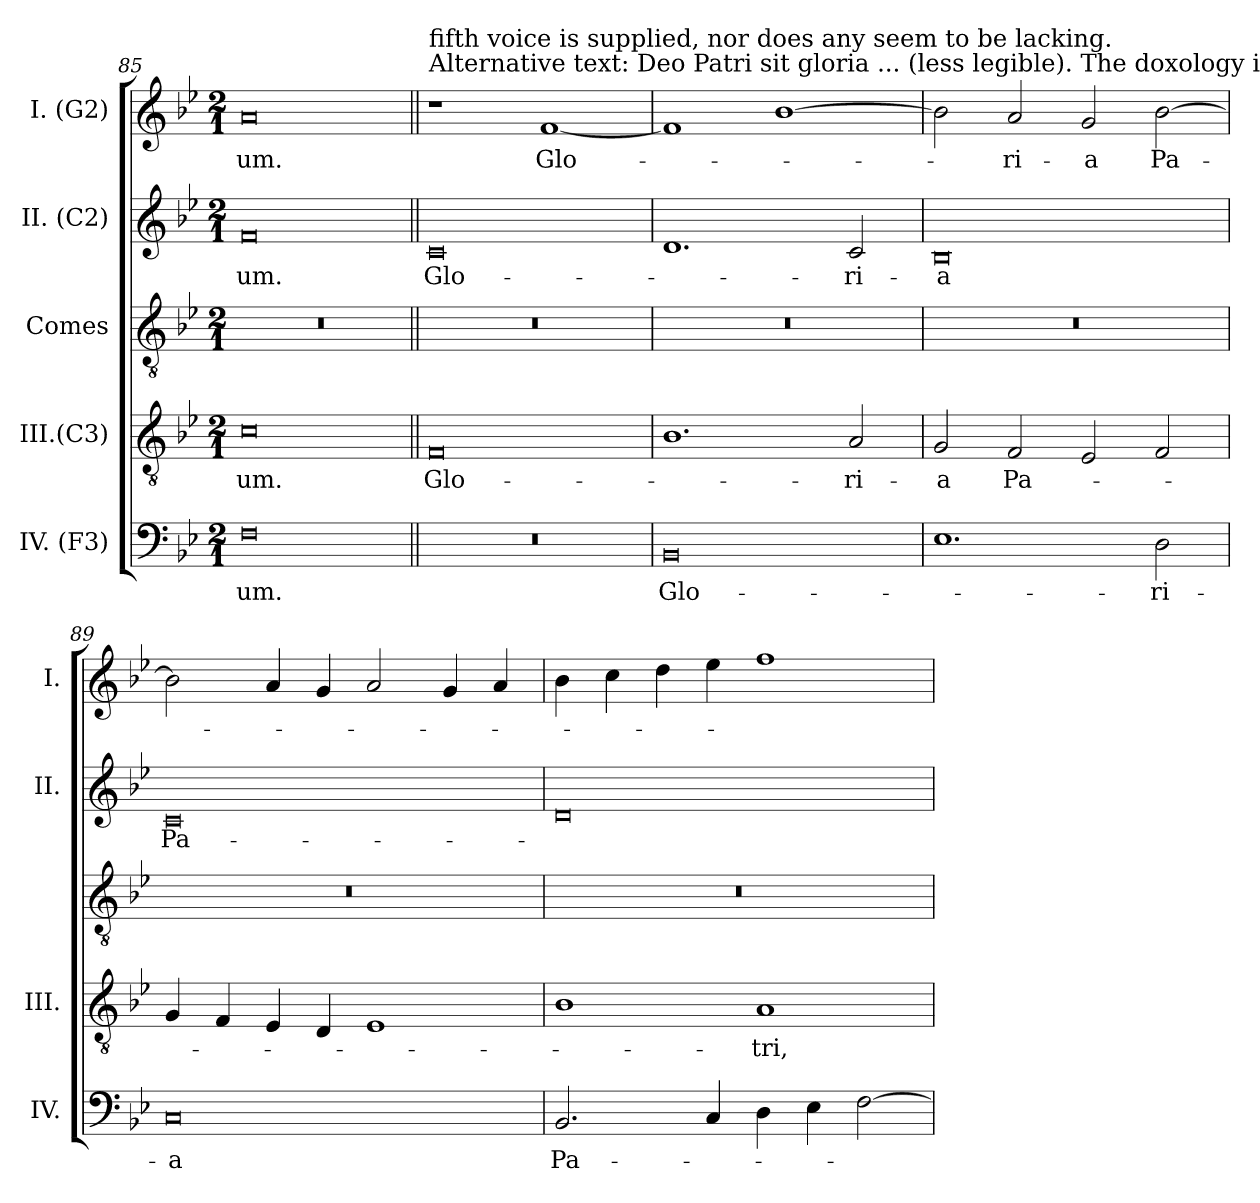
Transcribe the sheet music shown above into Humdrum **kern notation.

**kern	**text	**kern	**text	**kern	**kern	**text	**kern	**text
*part5	*part5	*part4	*part4	*part3	*part2	*part2	*part1	*part1
*staff5	*staff5	*staff4	*staff4	*staff3	*staff2	*staff2	*staff1	*staff1
*I"IV. (F3)	*	*I"III.(C3)	*	*I"Comes	*I"II. (C2)	*	*I"I. (G2)	*
*I'IV.	*	*I'III.	*	*	*I'II.	*	*I'I.	*
*clefF4	*	*clefGv2	*	*clefGv2	*clefG2	*	*clefG2	*
*	*	*ITrd7c12	*	*ITrd7c12	*ITrd7c12	*	*	*
*k[b-e-]	*	*k[b-e-]	*	*k[b-e-]	*k[b-e-]	*	*k[b-e-]	*
*B-:	*	*B-:	*	*B-:	*B-:	*	*B-:	*
*M2/1	*	*M2/1	*	*M2/1	*M2/1	*	*M2/1	*
=85	=85	=85	=85	=85	=85	=85	=85	=85
!	!LO:LY:b:color=#000000	!	!	!	!	!	!	!
!	!	!	!LO:LY:b:color=#000000	!LO:N:vis=1	!	!	!	!
!	!	!	!	!	!	!LO:LY:b:color=#000000	!	!
!	!	!	!	!	!	!	!	!LO:LY:b:color=#000000
0Fi	-um.	0Ci	-um.	0r	0Fi	-um.	0ai	-um.
!!LO:LB:g=z
=86||	=86||	=86||	=86||	=86||	=86||	=86||	=86||	=86||
!LO:N:vis=1	!	!	!	!	!	!	!	!
!	!	!	!LO:LY:b:color=#000000	!LO:N:vis=1	!	!	!	!
!	!	!	!	!	!	!	!LO:TX:a:t=Alternative text&colon; Deo Patri sit gloria ... (less legible). The doxology is marked a5, but no	!
!	!	!	!	!	!	!	!LO:TX:t=fifth voice is supplied, nor does any seem to be lacking.	!
!	!	!	!	!	!	!LO:LY:b:color=#000000	!	!
0r	.	0FFi	Glo-	0r	0Ci	Glo-	1r	.
!	!	!	!	!	!	!	!	!LO:LY:b:color=#000000
.	.	.	.	.	.	.	[1fi	Glo-
=87	=87	=87	=87	=87	=87	=87	=87	=87
!	!LO:LY:b:color=#000000	!	!	!LO:N:vis=1	!	!	!	!
0BB-i	Glo-	1.BB-i	.	0r	1.Di	.	1fi]	.
.	.	.	.	.	.	.	[1b-i	.
!	!	!	!LO:LY:b:color=#000000	!	!	!	!	!
!	!	!	!	!	!	!LO:LY:b:color=#000000	!	!
.	.	2AAi/	-ri-	.	2Ci/	-ri-	.	.
=88	=88	=88	=88	=88	=88	=88	=88	=88
!	!	!	!LO:LY:b:color=#000000	!LO:N:vis=1	!	!	!	!
!	!	!	!	!	!	!LO:LY:b:color=#000000	!	!
1.E-i	.	2GGi/	-a	0r	0BB-i	-a	2b-i\]	.
!	!	!	!LO:LY:b:color=#000000	!	!	!	!	!
!	!	!	!	!	!	!	!	!LO:LY:b:color=#000000
.	.	2FFi/	Pa-	.	.	.	2ai/	-ri-
!	!	!	!	!	!	!	!	!LO:LY:b:color=#000000
.	.	2EE-i/	.	.	.	.	2gi/	-a
!	!LO:LY:b:color=#000000	!	!	!	!	!	!	!
!	!	!	!	!	!	!	!	!LO:LY:b:color=#000000
2Di\	-ri-	2FFi/	.	.	.	.	[2b-i\	Pa-
=89	=89	=89	=89	=89	=89	=89	=89	=89
!	!LO:LY:b:color=#000000	!	!	!LO:N:vis=1	!	!	!	!
!	!	!	!	!	!	!LO:LY:b:color=#000000	!	!
0Ci	-a	4GGi/	.	0r	0Ci	Pa-	2b-i\]	.
.	.	4FFi/	.	.	.	.	.	.
.	.	4EE-i/	.	.	.	.	4ai/	.
.	.	4DDi/	.	.	.	.	4gi/	.
.	.	1EE-i	.	.	.	.	2ai/	.
.	.	.	.	.	.	.	4gi/	.
.	.	.	.	.	.	.	4ai/	.
!!LO:PB:g=z
=90	=90	=90	=90	=90	=90	=90	=90	=90
!	!LO:LY:b:color=#000000	!	!	!LO:N:vis=1	!	!	!	!
2.BB-i/	Pa-	1BB-i	.	0r	0Di	.	4b-i\	.
.	.	.	.	.	.	.	4cci\	.
.	.	.	.	.	.	.	4ddi\	.
4Ci/	.	.	.	.	.	.	4ee-i\	.
!	!	!	!LO:LY:b:color=#000000	!	!	!	!	!
4Di\	.	1AAi	-tri,	.	.	.	1ffi	.
4E-i\	.	.	.	.	.	.	.	.
[2Fi\	.	.	.	.	.	.	.	.
=	=	=	=	=	=	=	=	=
*-	*-	*-	*-	*-	*-	*-	*-	*-
